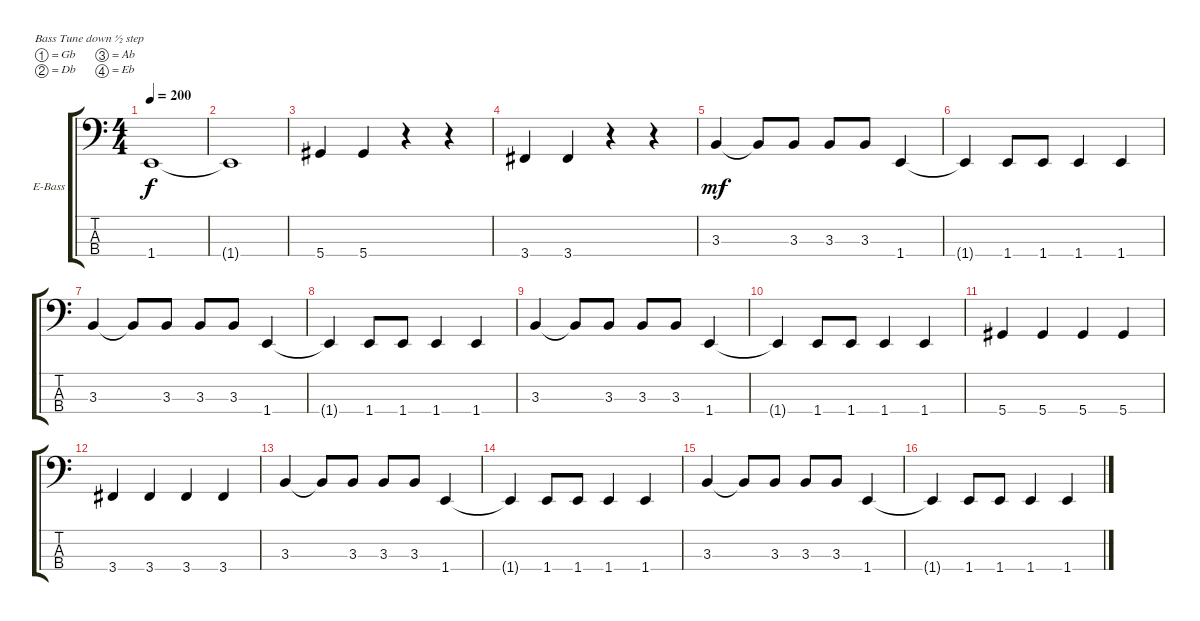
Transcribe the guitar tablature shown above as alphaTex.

\defaultSystemsLayout 4
\bracketExtendMode groupsimilarinstruments
\firstSystemTrackNameOrientation horizontal
\otherSystemsTrackNameOrientation horizontal
\track ("Bass" "E-Bass") {instrument electricbassfinger}
\staff {score tabs}
\tuning (Gb2 Db2 Ab1 Eb1)
\ts (4 4)
\tempo 200
\clef f4
\ks c
1.4.1{dy f} |
1.4{t}.1 |
5.4.4 5.4.4 r.4 r.4 |
3.4.4 3.4.4 r.4 r.4 |
3.3.4{dy mf} 3.3{t}.8 3.3.8 3.3.8 3.3.8 1.4.4 |
1.4{t}.4 1.4.8 1.4.8 1.4.4 1.4.4 |
3.3.4 3.3{t}.8 3.3.8 3.3.8 3.3.8 1.4.4 |
1.4{t}.4 1.4.8 1.4.8 1.4.4 1.4.4 |
3.3.4 3.3{t}.8 3.3.8 3.3.8 3.3.8 1.4.4 |
1.4{t}.4 1.4.8 1.4.8 1.4.4 1.4.4 |
5.4.4 5.4.4 5.4.4 5.4.4 |
3.4.4 3.4.4 3.4.4 3.4.4 |
3.3.4 3.3{t}.8 3.3.8 3.3.8 3.3.8 1.4.4 |
1.4{t}.4 1.4.8 1.4.8 1.4.4 1.4.4 |
3.3.4 3.3{t}.8 3.3.8 3.3.8 3.3.8 1.4.4 |
1.4{t}.4 1.4.8 1.4.8 1.4.4 1.4.4
